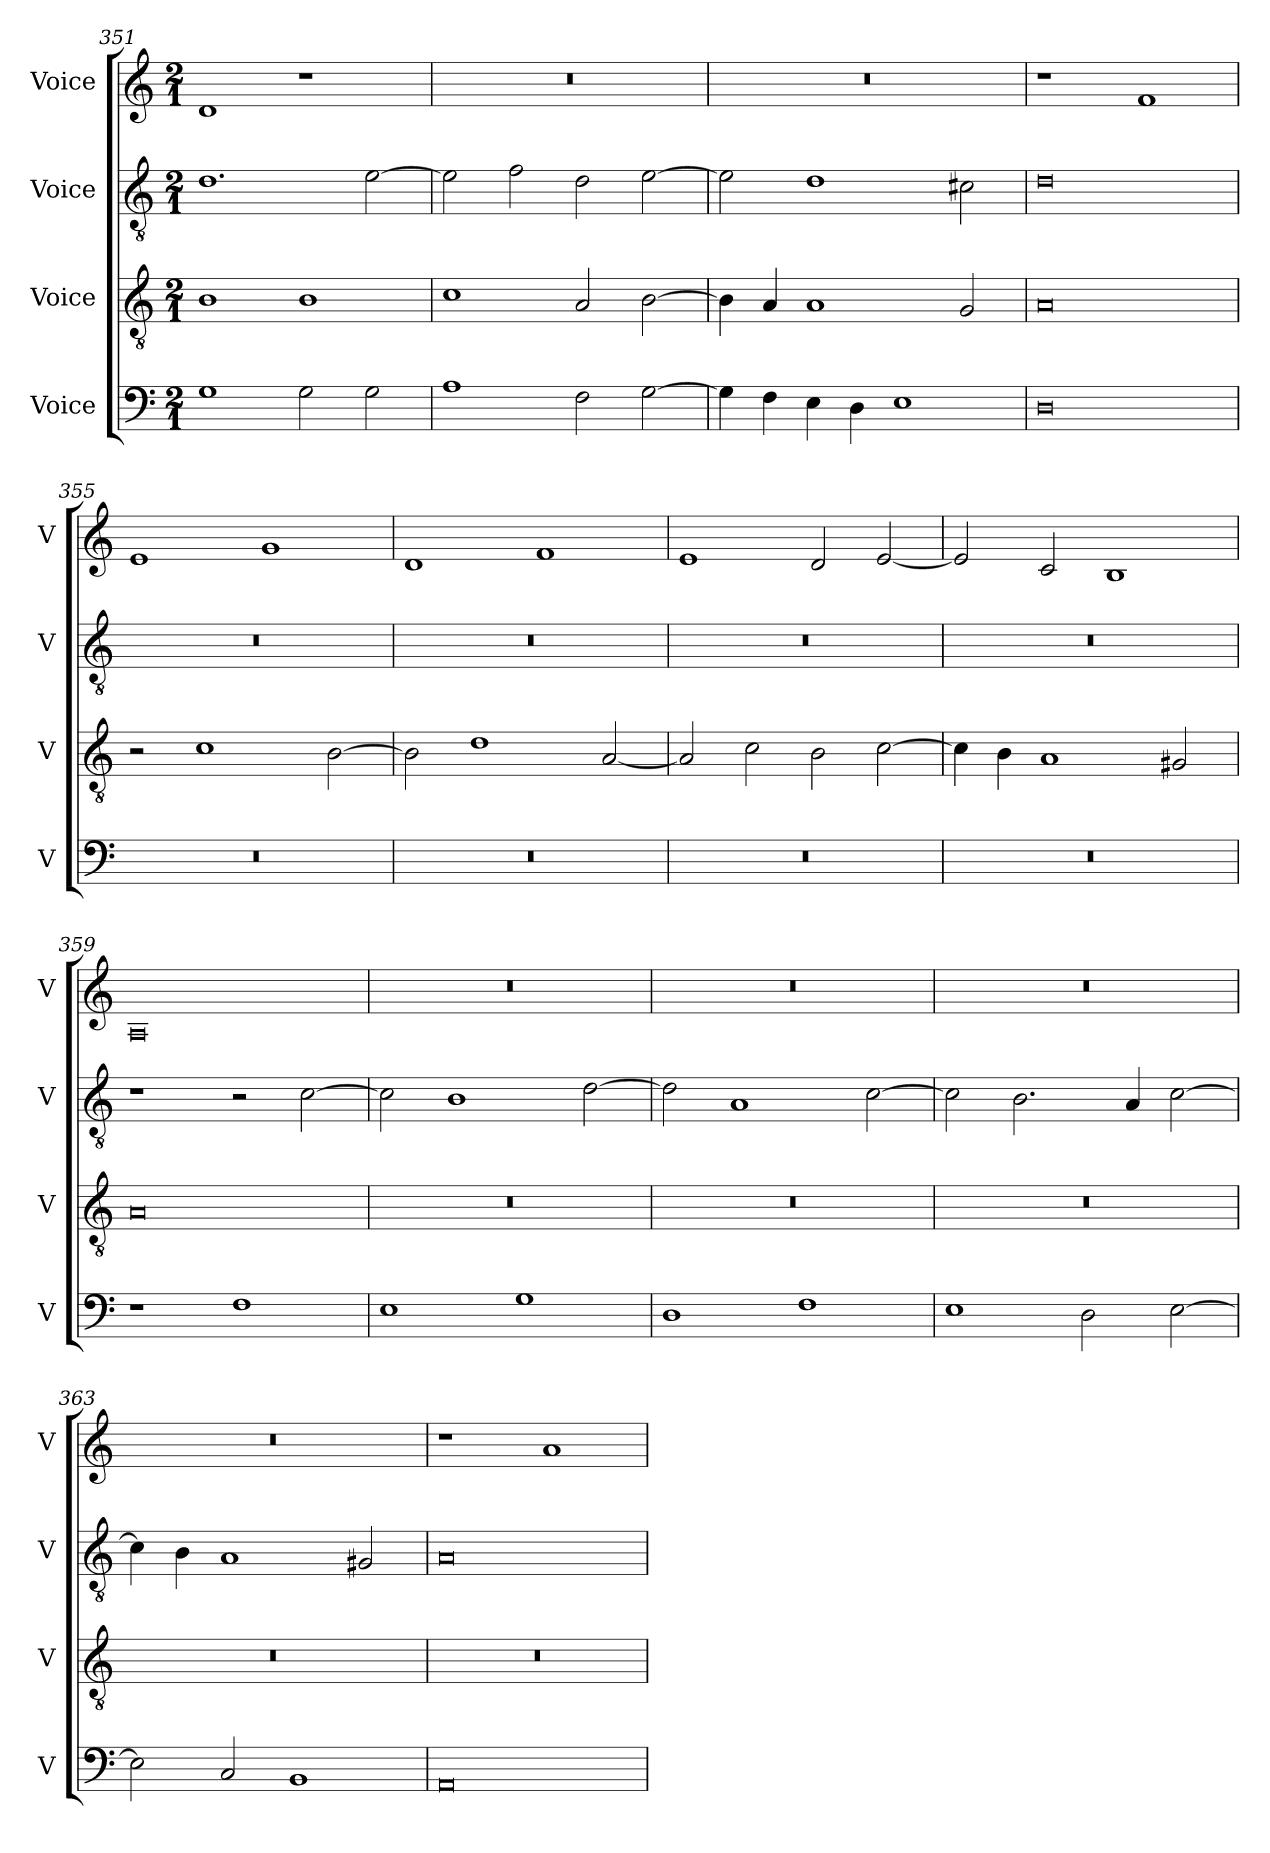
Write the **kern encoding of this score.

**kern	**kern	**kern	**kern
*part4	*part3	*part2	*part1
*staff4	*staff3	*staff2	*staff1
*I"Voice	*I"Voice	*I"Voice	*I"Voice
*I'V	*I'V	*I'V	*I'V
*clefF4	*clefGv2	*clefGv2	*clefG2
*k[]	*k[]	*k[]	*k[]
*M2/1	*M2/1	*M2/1	*M2/1
=351	=351	=351	=351
1G	1B	1.d	1d
2G\	1B	.	1r
2G\	.	[2e\	.
=352	=352	=352	=352
1A	1c	2e\]	0r
.	.	2f\	.
2F\	2A/	2d\	.
[2G\	[2B\	[2e\	.
=353	=353	=353	=353
4G\]	4B\]	2e\]	0r
4F\	4A/	.	.
4E\	1A	1d	.
4D\	.	.	.
1E	.	.	.
.	2G/	2c#X\	.
=354	=354	=354	=354
0D	0A	0d	1r
.	.	.	1f
=355	=355	=355	=355
0r	2r	0r	1e
.	1c	.	.
.	.	.	1g
.	[2B\	.	.
!!LO:LB:g=z
=356	=356	=356	=356
0r	2B\]	0r	1d
.	1d	.	.
.	.	.	1f
.	[2A/	.	.
=357	=357	=357	=357
0r	2A/]	0r	1e
.	2c\	.	.
.	2B\	.	2d/
.	[2c\	.	[2e/
=358	=358	=358	=358
0r	4c\]	0r	2e/]
.	4B\	.	.
.	1A	.	2c/
.	.	.	1B
.	2G#X/	.	.
=359	=359	=359	=359
1r	0A	1r	0A
1F	.	2r	.
.	.	[2c\	.
=360	=360	=360	=360
1E	0r	2c\]	0r
.	.	1B	.
1G	.	.	.
.	.	[2d\	.
=361	=361	=361	=361
1D	0r	2d\]	0r
.	.	1A	.
1F	.	.	.
.	.	[2c\	.
=362	=362	=362	=362
1E	0r	2c\]	0r
.	.	2.B\	.
2D\	.	.	.
.	.	4A/	.
[2E\	.	[2c\	.
!!LO:PB:g=z
=363	=363	=363	=363
2E\]	0r	4c\]	0r
.	.	4B\	.
2C/	.	1A	.
1BB	.	.	.
.	.	2G#X/	.
=364	=364	=364	=364
0AA	0r	0A	1r
.	.	.	1a
=	=	=	=
*-	*-	*-	*-
